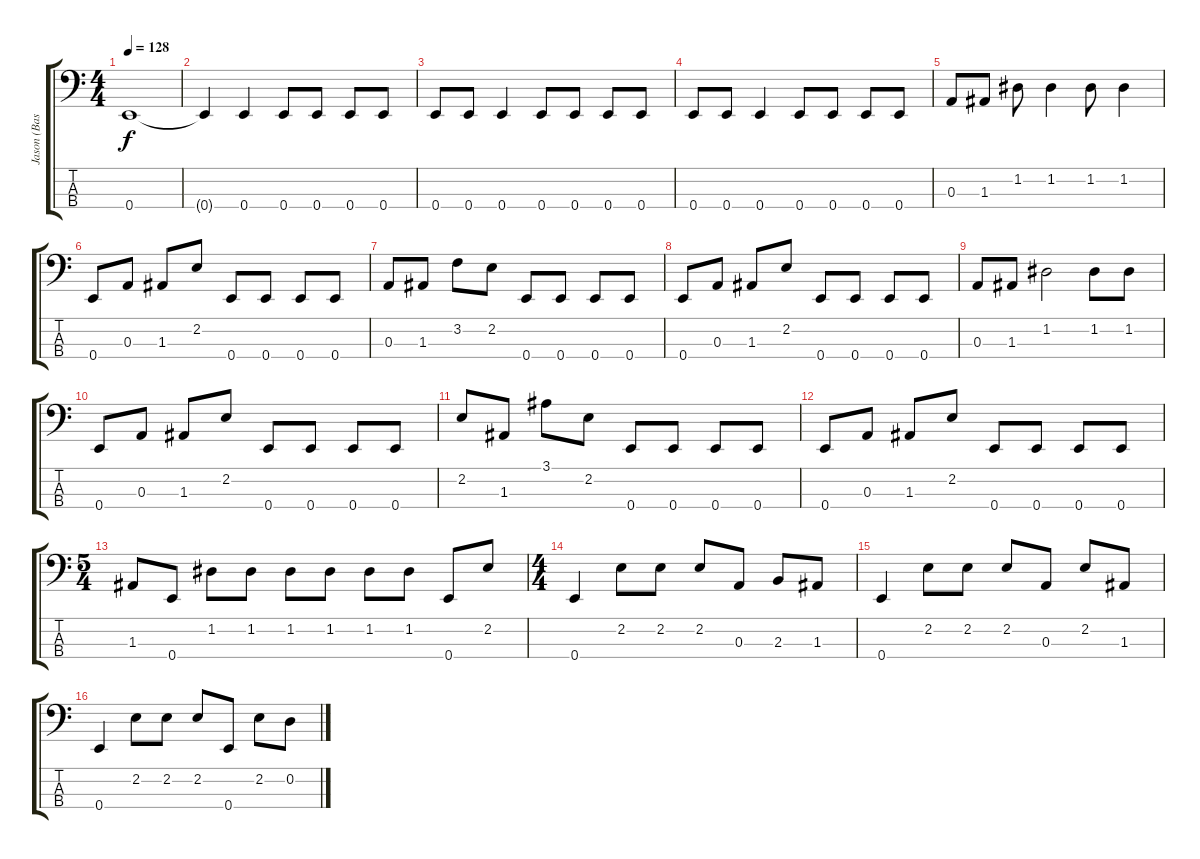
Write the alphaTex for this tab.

\track ("Jason (Bass)" "Jason (Bas") {instrument electricbasspick}
\staff {score tabs}
\tuning (G2 D2 A1 E1) {hide}
\ts (4 4)
\tempo 128
\clef f4
\ks c
0.4{t}.1{dy f} |
0.4{t}.4 0.4.4 0.4.8 0.4.8 0.4.8 0.4.8 |
0.4.8 0.4.8 0.4.4 0.4.8 0.4.8 0.4.8 0.4.8 |
0.4.8 0.4.8 0.4.4 0.4.8 0.4.8 0.4.8 0.4.8 |
0.3.8 1.3.8 1.2.8 1.2.4 1.2.8 1.2.4 |
0.4.8 0.3.8 1.3.8 2.2.8 0.4.8 0.4.8 0.4.8 0.4.8 |
0.3.8 1.3.8 3.2.8 2.2.8 0.4.8 0.4.8 0.4.8 0.4.8 |
0.4.8 0.3.8 1.3.8 2.2.8 0.4.8 0.4.8 0.4.8 0.4.8 |
0.3.8 1.3.8 1.2.2 1.2.8 1.2.8 |
0.4.8 0.3.8 1.3.8 2.2.8 0.4.8 0.4.8 0.4.8 0.4.8 |
2.2.8 1.3.8 3.1.8 2.2.8 0.4.8 0.4.8 0.4.8 0.4.8 |
0.4.8 0.3.8 1.3.8 2.2.8 0.4.8 0.4.8 0.4.8 0.4.8 |
\ts (5 4)
1.3.8 0.4.8 1.2.8 1.2.8 1.2.8 1.2.8 1.2.8 1.2.8 0.4.8 2.2.8 |
\ts (4 4)
0.4.4 2.2.8 2.2.8 2.2.8 0.3.8 2.3.8 1.3.8 |
0.4.4 2.2.8 2.2.8 2.2.8 0.3.8 2.2.8 1.3.8 |
0.4.4 2.2.8 2.2.8 2.2.8 0.4.8 2.2.8 0.2.8
